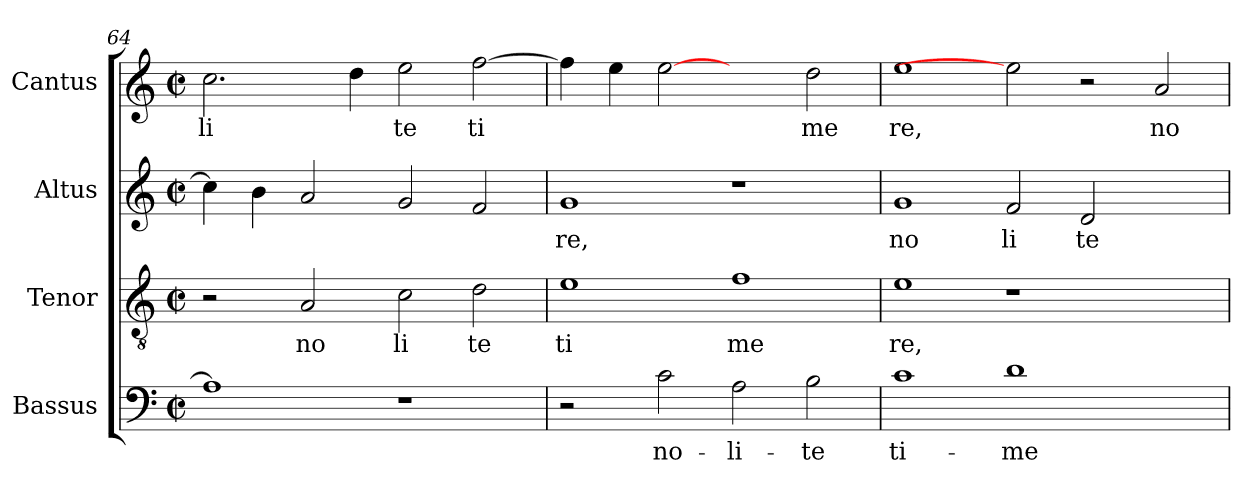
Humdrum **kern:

**kern	**text	**kern	**text	**kern	**text	**kern	**text
*part4	*part4	*part3	*part3	*part2	*part2	*part1	*part1
*staff4	*staff4	*staff3	*staff3	*staff2	*staff2	*staff1	*staff1
*I"Bassus	*	*I"Tenor	*	*I"Altus	*	*I"Cantus	*
*clefF4	*	*clefGv2	*	*clefG2	*	*clefG2	*
*k[]	*	*k[]	*	*k[]	*	*k[]	*
*C:	*	*C:	*	*C:	*	*C:	*
*M2/2	*	*M2/2	*	*M2/2	*	*M2/2	*
*met(c|)	*	*met(c|)	*	*met(c|)	*	*met(c|)	*
=64	=64	=64	=64	=64	=64	=64	=64
!	!LO:LY:b:cj	!	!	!	!LO:LY:b:cj	!	!LO:LY:b:cj
1A]	.	2r	.	4cc\]	--	2.cc\	li
!	!	!	!	!	!LO:LY:b:cj	!	!
.	.	.	.	4b\	--	.	.
!	!	!	!LO:LY:b:cj	!	!LO:LY:b:cj	!	!
.	.	2A/	no	2a/	--	.	.
!	!	!	!	!	!	!	!LO:LY:b:cj
.	.	.	.	.	.	4dd\	.
!	!	!	!LO:LY:b:cj	!	!LO:LY:b:cj	!	!LO:LY:b:cj
1r	.	2c\	li	2g/	--	2ee\	te
!	!	!	!LO:LY:b:cj	!	!LO:LY:b:cj	!	!LO:LY:b:cj
.	.	2d\	te	2f/	--	[<2ff\	ti
!!LO:LB:g=z
=65	=65	=65	=65	=65	=65	=65	=65
!	!	!	!LO:LY:b:cj	!	!LO:LY:b:cj	!	!LO:LY:b:cj
2r	.	1e	ti	1g	-re,	4ff\]	.
!	!	!	!	!	!	!	!LO:LY:b:cj
.	.	.	.	.	.	4ee\	.
!	!LO:LY:b:cj	!	!	!	!	!	!LO:LY:b:cj
2c\	no-	.	.	.	.	[2ee	.
!	!LO:LY:b:cj	!	!LO:LY:b:cj	!	!	!	!
2A\	-li-	1f	me	1r	.	2ryy	.
!	!LO:LY:b:cj	!	!	!	!	!	!LO:LY:b:cj
2B\	-te	.	.	.	.	2dd\	me
=66	=66	=66	=66	=66	=66	=66	=66
!	!LO:LY:b:cj	!	!LO:LY:b:cj	!	!LO:LY:b:cj	!	!LO:LY:b:cj
1c	ti-	1e	re,	1g	no	1ee	re,
!	!LO:LY:b:cj	!	!	!	!LO:LY:b:cj	!	!
1d	-me-	1r	.	2f/	li	2ee]	.
!	!	!	!	!	!LO:LY:b:cj	!	!
.	.	.	.	2d/	te	2r	.
!	!	!	!	!	!	!	!LO:LY:b:cj
2ryy	.	2ryy	.	2ryy	.	2a/	no
=	=	=	=	=	=	=	=
*-	*-	*-	*-	*-	*-	*-	*-
